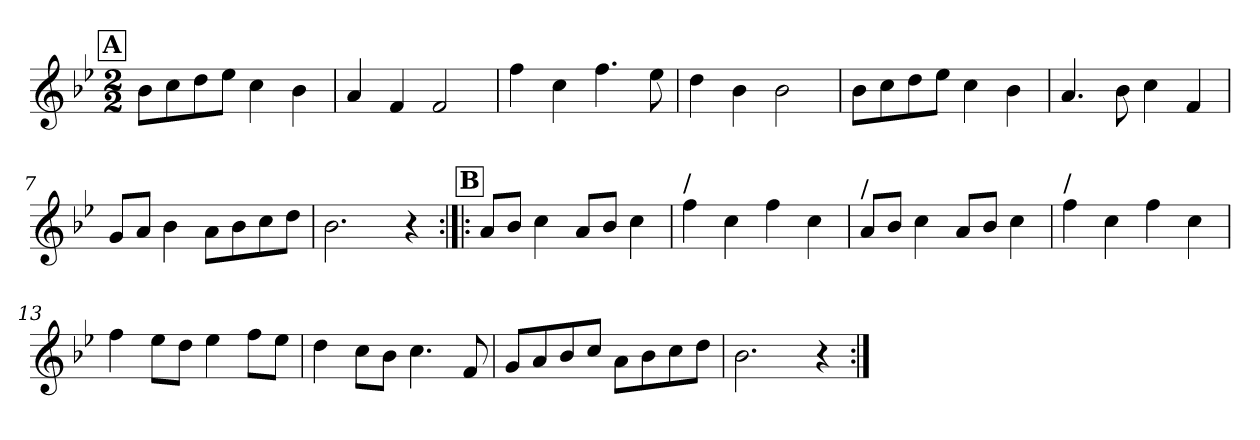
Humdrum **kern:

**kern
*part1
*staff1
*clefG2
*k[b-e-]
*B-:
*M2/2
*MM240
!!LO:REH:place=s1:a:B:fs=14:t=A
=1
8b-\L
8cc\
8dd\
8ee-\J
4cc\
4b-\
=2
4a/
4f/
2f/
=3
4ff\
4cc\
4.ff\
8ee-\
=4
4dd\
4b-\
2b-\
=5
8b-\L
8cc\
8dd\
8ee-\J
4cc\
4b-\
=6
4.a/
8b-\
4cc\
4f/
=7
8g/L
8a/J
4b-\
8a\L
8b-\
8cc\
8dd\J
=8
2.b-\
4r
!!LO:LB:g=z
!!LO:REH:place=s1:a:B:fs=14:t=B
=9:|!|:
8a/L
8b-/J
4cc\
8a/L
8b-/J
4cc\
=10
!LO:TX:a:t=/
4ff\
4cc\
4ff\
4cc\
=11
!LO:TX:a:t=/
8a/L
8b-/J
4cc\
8a/L
8b-/J
4cc\
=12
!LO:TX:a:t=/
4ff\
4cc\
4ff\
4cc\
=13
4ff\
8ee-\L
8dd\J
4ee-\
8ff\L
8ee-\J
=14
4dd\
8cc\L
8b-\J
4.cc\
8f/
=15
8g/L
8a/
8b-/
8cc/J
8a\L
8b-\
8cc\
8dd\J
!!LO:LB:g=z
=16
2.b-\
4r
=:|!
*-
